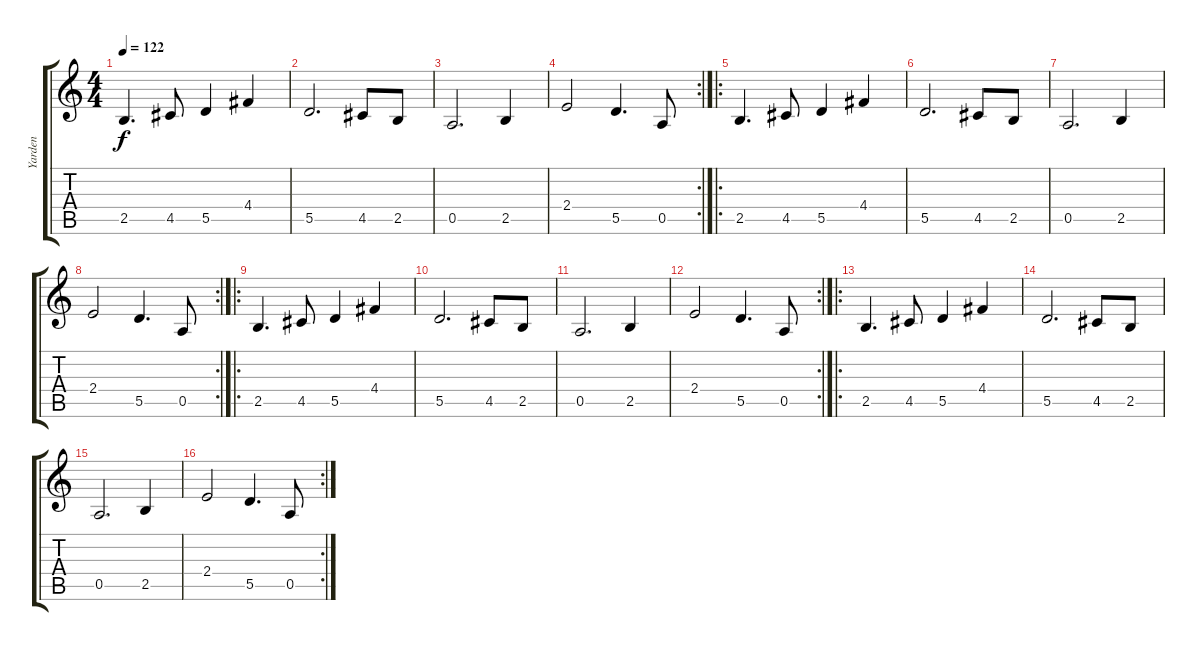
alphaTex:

\track ("Yarden" "Yarden") {instrument distortionguitar}
\staff {score tabs}
\tuning (E4 B3 G3 D3 A2 E2) {hide}
\ts (4 4)
\tempo 122
\clef g2
\ks c
2.5.4{d dy f instrument distortionguitar} 4.5.8 5.5.4 4.4.4 |
5.5.2{d} 4.5.8 2.5.8 |
0.5.2{d} 2.5.4 |
\rc 2
2.4.2 5.5.4{d} 0.5.8 |
\ro
2.5.4{d} 4.5.8 5.5.4 4.4.4 |
5.5.2{d} 4.5.8 2.5.8 |
0.5.2{d} 2.5.4 |
\rc 2
2.4.2 5.5.4{d} 0.5.8 |
\ro
2.5.4{d} 4.5.8 5.5.4 4.4.4 |
5.5.2{d} 4.5.8 2.5.8 |
0.5.2{d} 2.5.4 |
\rc 2
2.4.2 5.5.4{d} 0.5.8 |
\ro
2.5.4{d} 4.5.8 5.5.4 4.4.4 |
5.5.2{d} 4.5.8 2.5.8 |
0.5.2{d} 2.5.4 |
\rc 2
2.4.2 5.5.4{d} 0.5.8
